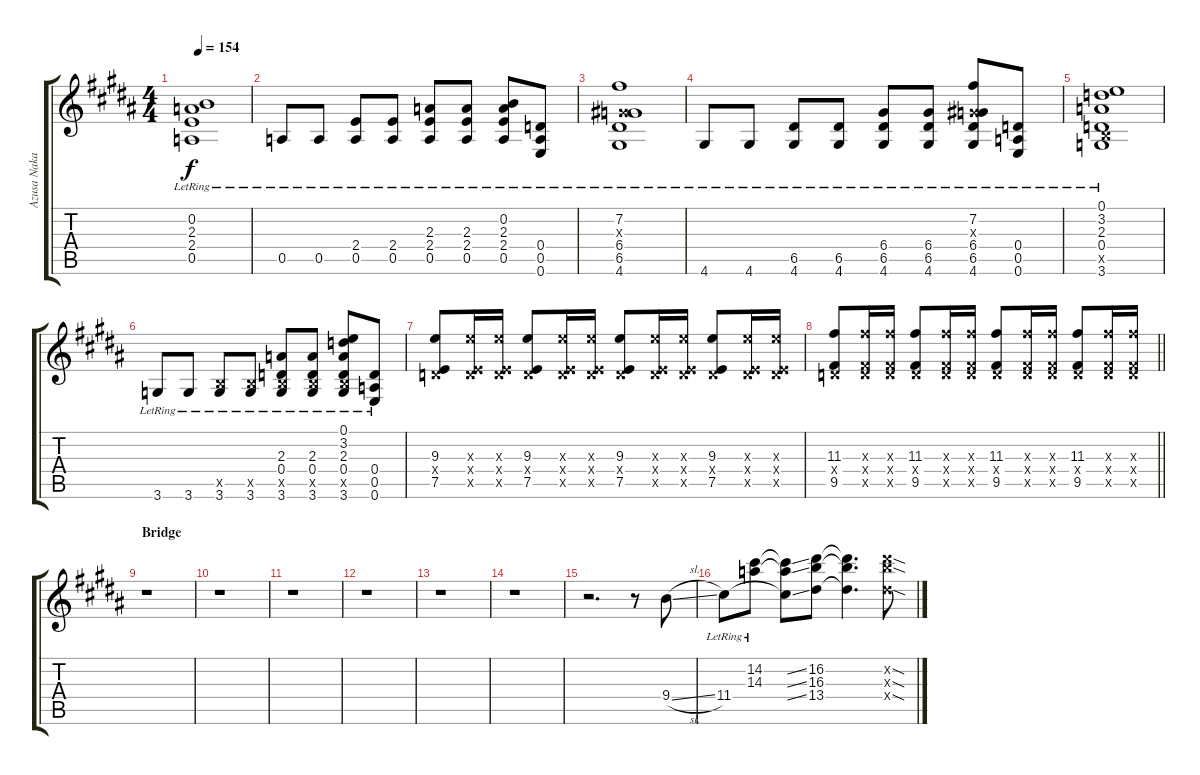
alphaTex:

\track ("Azusa Nakano" "Azusa Naka") {instrument distortionguitar}
\staff {score tabs}
\tuning (E4 B3 G3 D3 A2 E2) {hide}
\ts (4 4)
\tempo 154
\clef g2
\ks b
(0.2{lr} 2.3{lr} 2.4{lr} 0.5{lr}).1{dy f instrument electricguitarclean} |
0.5{lr}.8 0.5{lr}.8 (2.4{lr} 0.5{lr}).8 (2.4{lr} 0.5{lr}).8 (2.3{lr} 2.4{lr} 0.5{lr}).8 (2.3{lr} 2.4{lr} 0.5{lr}).8 (0.2{lr} 2.3{lr} 2.4{lr} 0.5{lr}).8 (0.4{lr} 0.5{lr} 0.6{lr}).8 |
(7.2{lr} 0.3{x} 6.4{lr} 6.5{lr} 4.6{lr}).1 |
4.6{lr}.8 4.6{lr}.8 (6.5{lr} 4.6{lr}).8 (6.5{lr} 4.6{lr}).8 (6.4{lr} 6.5{lr} 4.6{lr}).8 (6.4{lr} 6.5{lr} 4.6{lr}).8 (7.2{lr} 0.3{x} 6.4{lr} 6.5{lr} 4.6{lr}).8 (0.4{lr} 0.5{lr} 0.6{lr}).8 |
(0.1{lr} 3.2{lr} 2.3{lr} 0.4{lr} 2.5{x} 3.6{lr}).1 |
3.6{lr}.8 3.6{lr}.8 (2.5{x} 3.6{lr}).8 (2.5{x} 3.6{lr}).8 (2.3{lr} 0.4{lr} 2.5{x} 3.6{lr}).8 (2.3{lr} 0.4{lr} 2.5{x} 3.6{lr}).8 (0.1{lr} 3.2{lr} 2.3{lr} 0.4{lr} 2.5{x} 3.6{lr}).8 (0.4{lr} 0.5{lr} 0.6{lr}).8 |
(9.3 0.4{x} 7.5).8{instrument overdrivenguitar} (9.3{x} 0.4{x} 7.5{x}).16 (9.3{x} 0.4{x} 7.5{x}).16 (9.3 0.4{x} 7.5).8 (9.3{x} 0.4{x} 7.5{x}).16 (9.3{x} 0.4{x} 7.5{x}).16 (9.3 0.4{x} 7.5).8 (9.3{x} 0.4{x} 7.5{x}).16 (9.3{x} 0.4{x} 7.5{x}).16 (9.3 0.4{x} 7.5).8 (9.3{x} 0.4{x} 7.5{x}).16 (9.3{x} 0.4{x} 7.5{x}).16 |
\barLineRight lightlight
(11.3 0.4{x} 9.5).8 (11.3{x} 0.4{x} 9.5{x}).16 (11.3{x} 0.4{x} 9.5{x}).16 (11.3 0.4{x} 9.5).8 (11.3{x} 0.4{x} 9.5{x}).16 (11.3{x} 0.4{x} 9.5{x}).16 (11.3 0.4{x} 9.5).8 (11.3{x} 0.4{x} 9.5{x}).16 (11.3{x} 0.4{x} 9.5{x}).16 (11.3 0.4{x} 9.5).8 (11.3{x} 0.4{x} 9.5{x}).16 (11.3{x} 0.4{x} 9.5{x}).16 |
\section ("" "Bridge")
r.1 |
r.1 |
r.1 |
r.1 |
r.1 |
r.1 |
r.2{d} r.8 9.4{sl}.8 |
11.4{lr}.8 (14.2{lr} 14.3{lr}).8 (14.2{ss t} 14.3{ss t} 11.4{ss t}).8 (16.2 16.3 13.4).8 (16.2{t} 16.3{t} 13.4{t}).4{d} (16.2{sod x} 16.3{sod x} 13.4{sod x}).8
